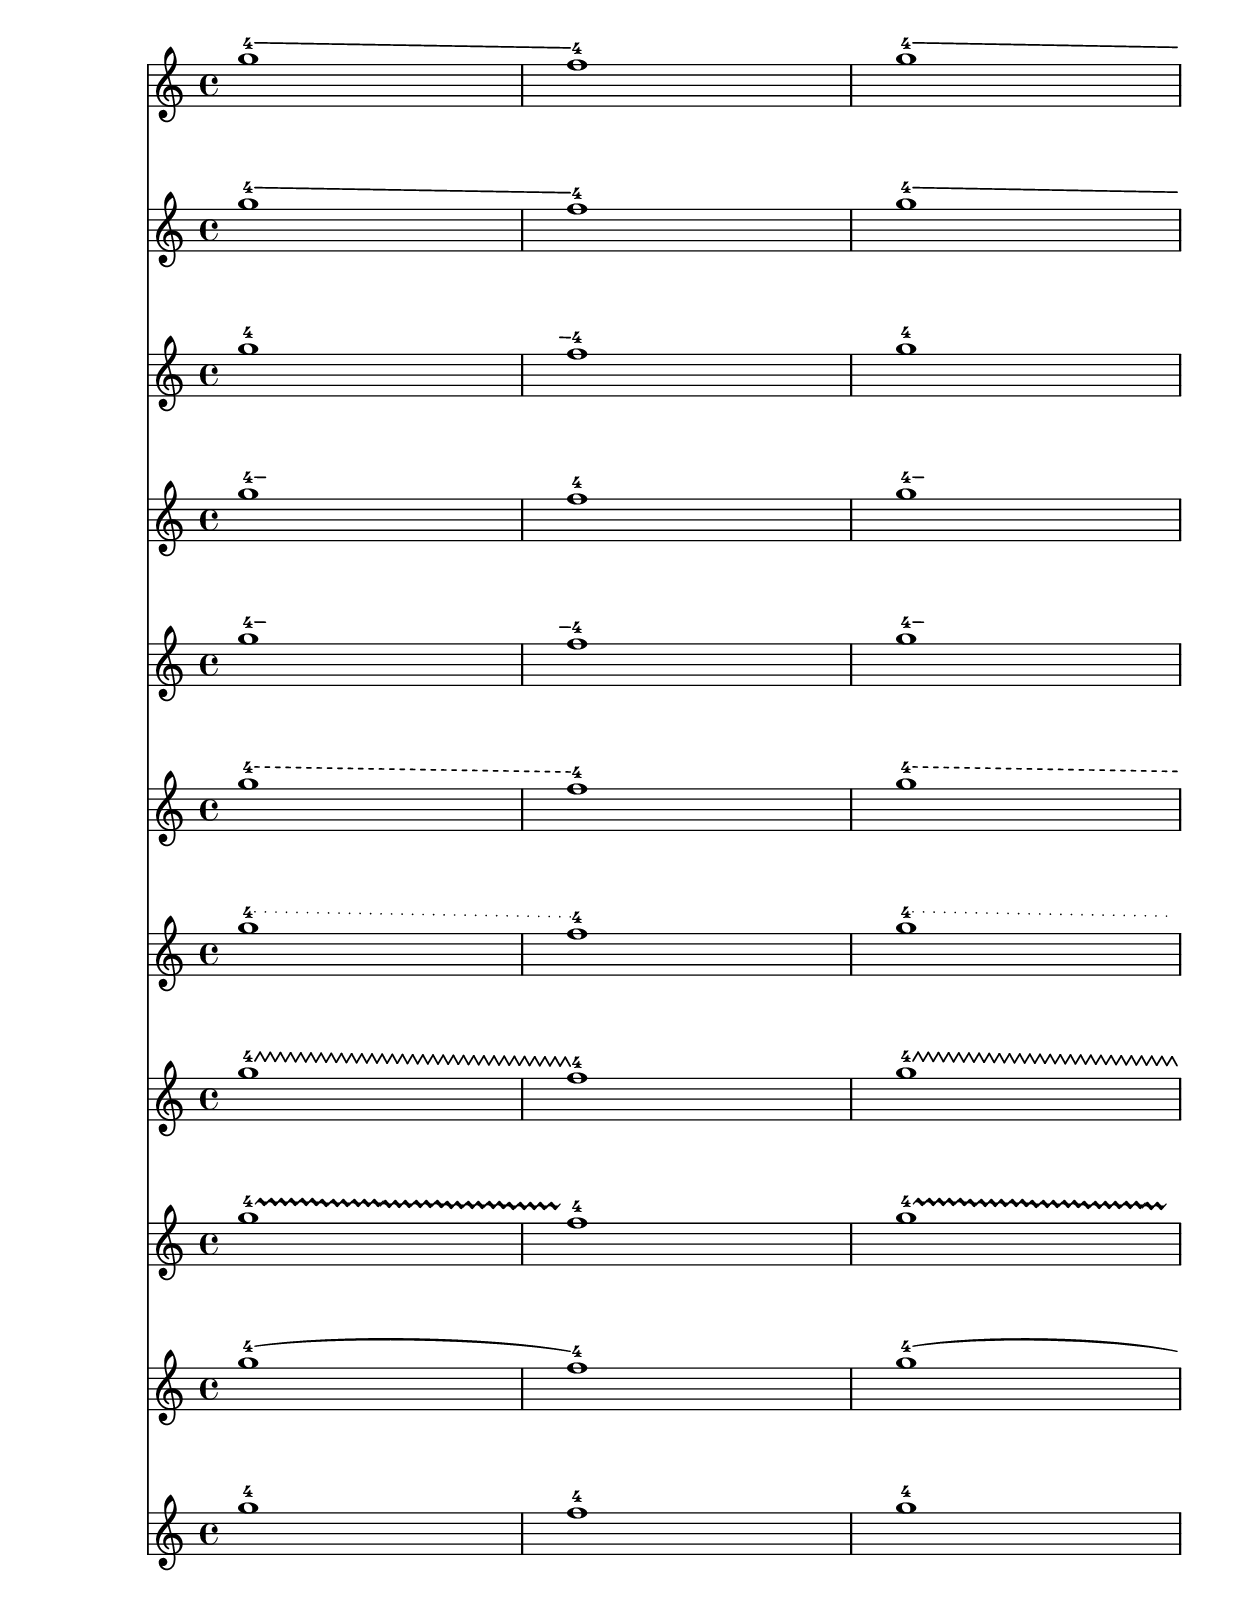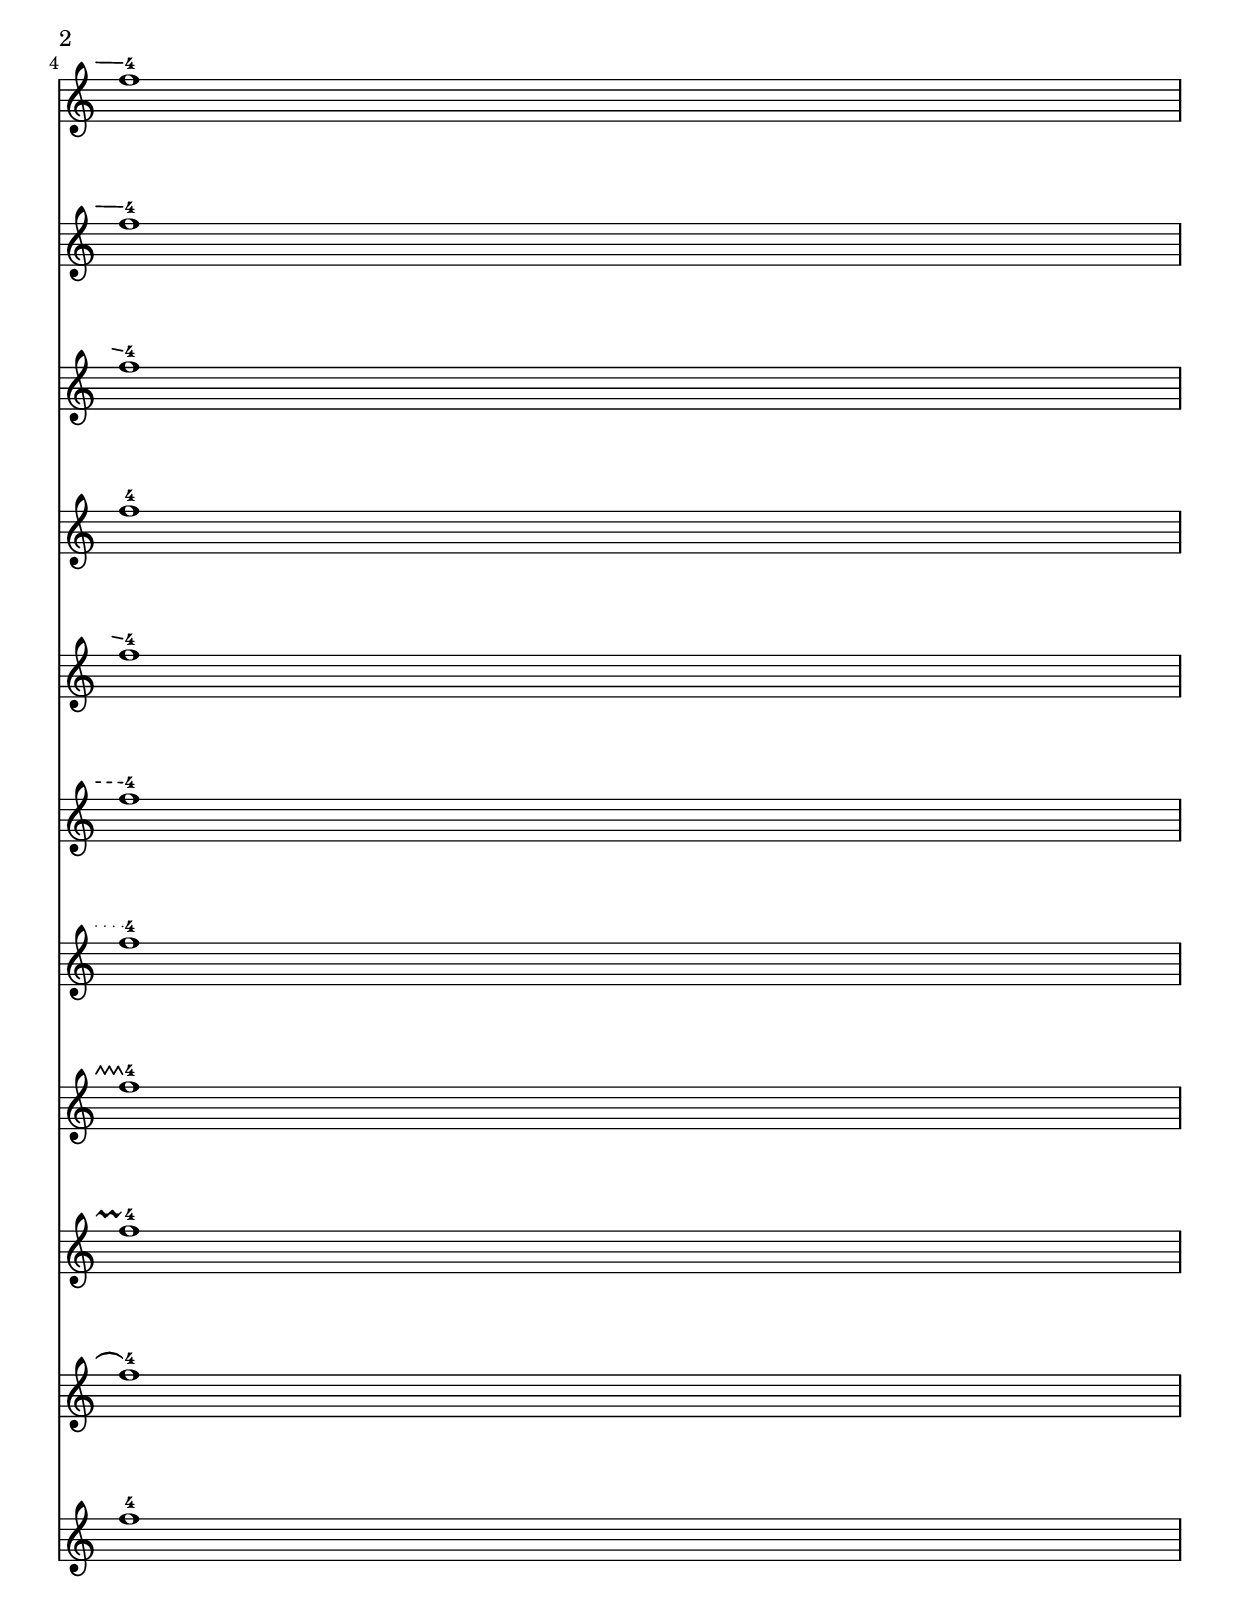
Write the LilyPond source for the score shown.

\version "2.23.1"

\header {
  texidoc = "The @code{FingerGlideSpanner} grob prints nicely for all styles if
there are line breaks.  For the styles @code{stub-right}, @code{stub-left} and
@code{stub-right} the printed line is intentionally shorter."
}

mus = {
  <g''\glide-4>1 <f''-4> <g''\glide-4> \break <f''-4>
}

<<
  \new Voice
    \mus
  \new Voice
    \with { \override FingerGlideSpanner.style = #'line }
    \mus
  \new Voice
    \with { \override FingerGlideSpanner.style = #'stub-right }
    \mus
  \new Voice \with
    { \override FingerGlideSpanner.style = #'stub-left }
    \mus
  \new Voice
    \with { \override FingerGlideSpanner.style = #'stub-both }
    \mus
  \new Voice
    \with { \override FingerGlideSpanner.style = #'dashed-line }
    \mus
  \new Voice
    \with { \override FingerGlideSpanner.style = #'dotted-line }
    \mus
  \new Voice
    \with { \override FingerGlideSpanner.style = #'zigzag }
    \mus
  \new Voice
    \with { \override FingerGlideSpanner.style = #'trill }
    \mus
  \new Voice
    \with { \override FingerGlideSpanner.style = #'bow }
    \mus
  \new Voice
    \with { \override FingerGlideSpanner.style = #'none }
    \mus
>>
